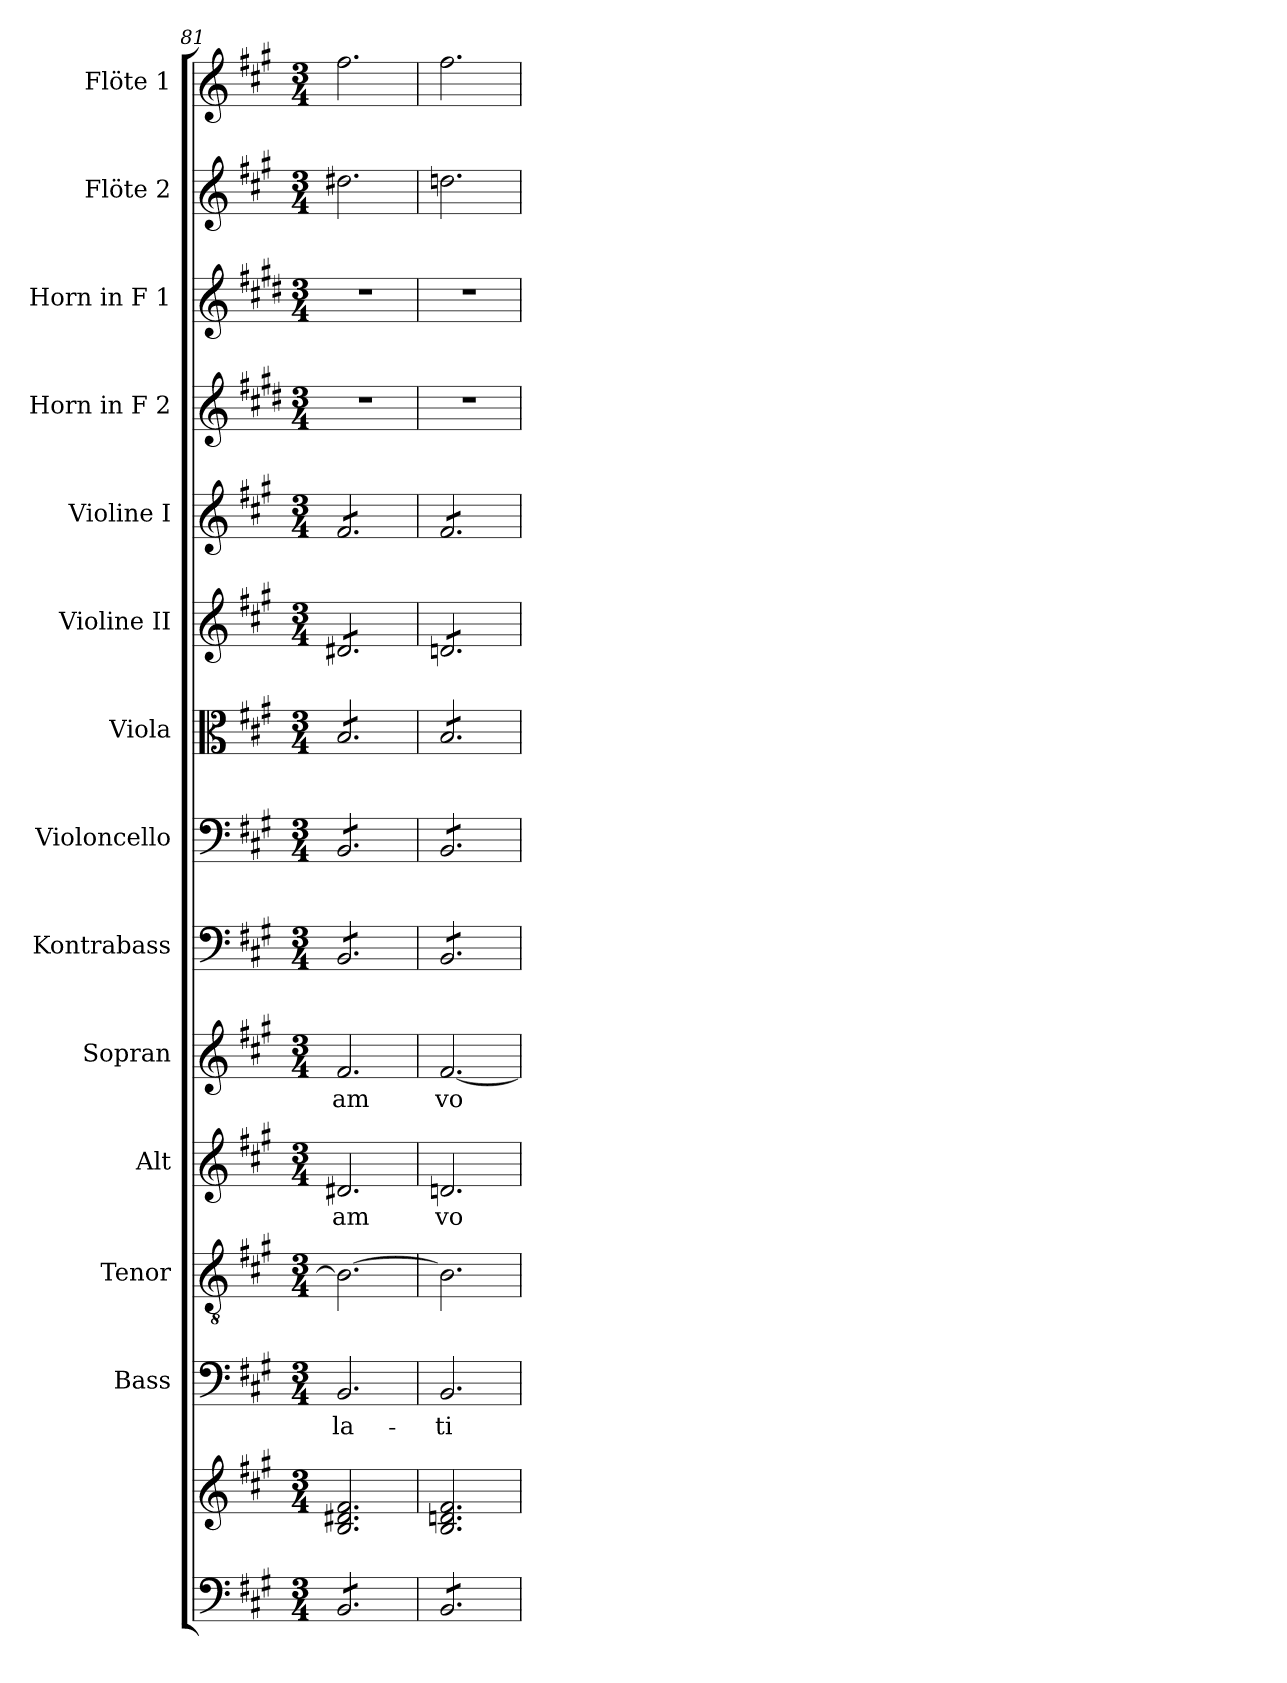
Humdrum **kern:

**kern	**kern	**kern	**text	**kern	**kern	**text	**kern	**text	**kern	**kern	**kern	**kern	**kern	**kern	**kern	**kern	**kern
*part14	*part14	*part13	*part13	*part12	*part11	*part11	*part10	*part10	*part9	*part8	*part7	*part6	*part5	*part4	*part3	*part2	*part1
*staff15	*staff14	*staff13	*staff13	*staff12	*staff11	*staff11	*staff10	*staff10	*staff9	*staff8	*staff7	*staff6	*staff5	*staff4	*staff3	*staff2	*staff1
*	*	*I"Bass	*	*I"Tenor	*I"Alt	*	*I"Sopran	*	*I"Kontrabass	*I"Violoncello	*I"Viola	*I"Violine II	*I"Violine I	*I"Horn in F 2	*I"Horn in F 1	*I"Flöte 2	*I"Flöte 1
*	*	*I'B.	*	*I'T.	*I'A.	*	*I'S.	*	*I'Kb.	*I'Vc.	*I'Vla.	*I'Vl. II	*I'Vl. I	*	*	*I'Fl. 2	*I'Fl. 1
*clefF4	*clefG2	*clefF4	*	*clefGv2	*clefG2	*	*clefG2	*	*clefF4	*clefF4	*clefC3	*clefG2	*clefG2	*clefG2	*clefG2	*clefG2	*clefG2
*	*	*	*	*	*	*	*	*	*ITrd7c12	*	*	*	*	*ITrd4c7	*ITrd4c7	*	*
*k[f#c#g#]	*k[f#c#g#]	*k[f#c#g#]	*	*k[f#c#g#]	*k[f#c#g#]	*	*k[f#c#g#]	*	*k[f#c#g#]	*k[f#c#g#]	*k[f#c#g#]	*k[f#c#g#]	*k[f#c#g#]	*k[f#c#g#]	*k[f#c#g#]	*k[f#c#g#]	*k[f#c#g#]
*A:	*A:	*A:	*	*A:	*A:	*	*A:	*	*A:	*A:	*A:	*A:	*A:	*A:	*A:	*A:	*A:
*M3/4	*M3/4	*M3/4	*	*M3/4	*M3/4	*	*M3/4	*	*M3/4	*M3/4	*M3/4	*M3/4	*M3/4	*M3/4	*M3/4	*M3/4	*M3/4
=81	=81	=81	=81	=81	=81	=81	=81	=81	=81	=81	=81	=81	=81	=81	=81	=81	=81
!	!	!	!LO:LY:b	!	!	!LO:LY:b	!	!LO:LY:b	!	!	!	!	!	!	!	!	!
*tremolo	*	*	*	*	*	*	*	*	*	*	*	*	*	*	*	*	*
*	*	*	*	*	*	*	*	*	*tremolo	*	*	*	*	*	*	*	*
*	*	*	*	*	*	*	*	*	*	*tremolo	*	*	*	*	*	*	*
*	*	*	*	*	*	*	*	*	*	*	*tremolo	*	*	*	*	*	*
*	*	*	*	*	*	*	*	*	*	*	*	*tremolo	*	*	*	*	*
*	*	*	*	*	*	*	*	*	*	*	*	*	*tremolo	*	*	*	*
8BB/L	2.B/ 2.d#X/ 2.f#/	2.BB/	la-	2.B\_	2.d#X/	-am	2.f#/	-am	8BBB/L	8BB/L	8B/L	8d#X/L	8f#/L	2.r	2.r	2.dd#X\	2.ff#\
8BB/	.	.	.	.	.	.	.	.	8BBB/	8BB/	8B/	8d#X/	8f#/	.	.	.	.
8BB/	.	.	.	.	.	.	.	.	8BBB/	8BB/	8B/	8d#X/	8f#/	.	.	.	.
8BB/	.	.	.	.	.	.	.	.	8BBB/	8BB/	8B/	8d#X/	8f#/	.	.	.	.
8BB/	.	.	.	.	.	.	.	.	8BBB/	8BB/	8B/	8d#X/	8f#/	.	.	.	.
8BB/J	.	.	.	.	.	.	.	.	8BBB/J	8BB/J	8B/J	8d#X/J	8f#/J	.	.	.	.
=82	=82	=82	=82	=82	=82	=82	=82	=82	=82	=82	=82	=82	=82	=82	=82	=82	=82
!	!	!	!LO:LY:b	!	!	!LO:LY:b	!	!LO:LY:b	!	!	!	!	!	!	!	!	!
8BB/L	2.B/ 2.dn/ 2.f#/	2.BB/	-ti-	2.B\]	2.dn/	vo-	[2.f#/	vo-	8BBB/L	8BB/L	8B/L	8dn/L	8f#/L	2.r	2.r	2.ddn\	2.ff#\
8BB/	.	.	.	.	.	.	.	.	8BBB/	8BB/	8B/	8dn/	8f#/	.	.	.	.
8BB/	.	.	.	.	.	.	.	.	8BBB/	8BB/	8B/	8dn/	8f#/	.	.	.	.
8BB/	.	.	.	.	.	.	.	.	8BBB/	8BB/	8B/	8dn/	8f#/	.	.	.	.
8BB/	.	.	.	.	.	.	.	.	8BBB/	8BB/	8B/	8dn/	8f#/	.	.	.	.
8BB/J	.	.	.	.	.	.	.	.	8BBB/J	8BB/J	8B/J	8dn/J	8f#/J	.	.	.	.
*	*	*	*	*	*	*	*	*	*	*	*	*	*Xtremolo	*	*	*	*
*	*	*	*	*	*	*	*	*	*	*	*	*Xtremolo	*	*	*	*	*
*	*	*	*	*	*	*	*	*	*	*	*Xtremolo	*	*	*	*	*	*
*	*	*	*	*	*	*	*	*	*	*Xtremolo	*	*	*	*	*	*	*
*	*	*	*	*	*	*	*	*	*Xtremolo	*	*	*	*	*	*	*	*
*Xtremolo	*	*	*	*	*	*	*	*	*	*	*	*	*	*	*	*	*
=	=	=	=	=	=	=	=	=	=	=	=	=	=	=	=	=	=
*-	*-	*-	*-	*-	*-	*-	*-	*-	*-	*-	*-	*-	*-	*-	*-	*-	*-
